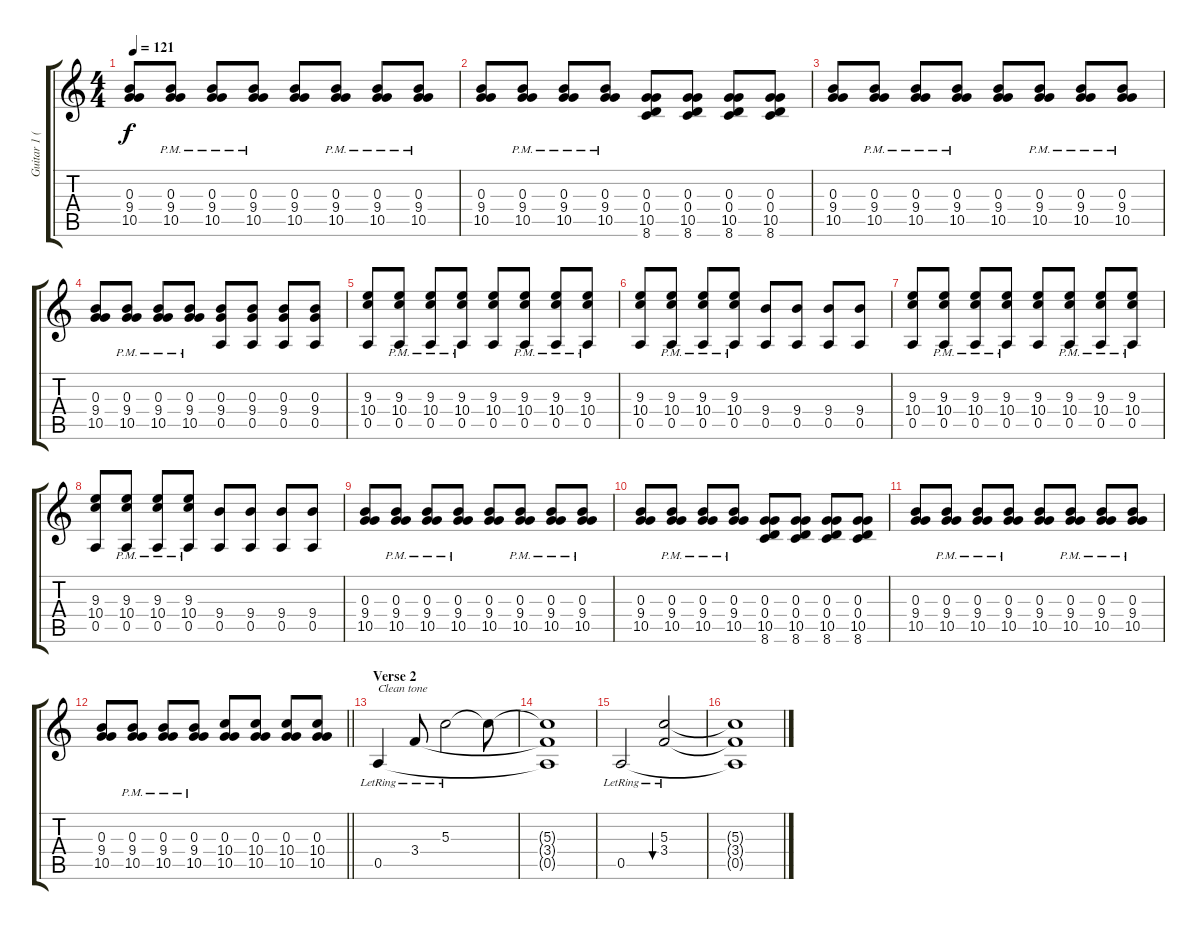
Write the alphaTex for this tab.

\track ("Guitar 1 (Clean)" "Guitar 1 (") {instrument electricguitarjazz}
\staff {score tabs}
\tuning (E4 B3 G3 D3 A2 E2) {hide}
\ts (4 4)
\tempo 121
\clef g2
\ks c
(0.3 9.4 10.5).8{dy f} (0.3{pm} 9.4{pm} 10.5{pm}).8 (0.3{pm} 9.4{pm} 10.5{pm}).8 (0.3{pm} 9.4{pm} 10.5{pm}).8 (0.3 9.4 10.5).8 (0.3{pm} 9.4{pm} 10.5{pm}).8 (0.3{pm} 9.4{pm} 10.5{pm}).8 (0.3{pm} 9.4{pm} 10.5{pm}).8 |
(0.3 9.4 10.5).8 (0.3{pm} 9.4{pm} 10.5{pm}).8 (0.3{pm} 9.4{pm} 10.5{pm}).8 (0.3{pm} 9.4{pm} 10.5{pm}).8 (0.3 0.4 10.5 8.6).8 (0.3 0.4 10.5 8.6).8 (0.3 0.4 10.5 8.6).8 (0.3 0.4 10.5 8.6).8 |
(0.3 9.4 10.5).8 (0.3{pm} 9.4{pm} 10.5{pm}).8 (0.3{pm} 9.4{pm} 10.5{pm}).8 (0.3{pm} 9.4{pm} 10.5{pm}).8 (0.3 9.4 10.5).8 (0.3{pm} 9.4{pm} 10.5{pm}).8 (0.3{pm} 9.4{pm} 10.5{pm}).8 (0.3{pm} 9.4{pm} 10.5{pm}).8 |
(0.3 9.4 10.5).8 (0.3{pm} 9.4{pm} 10.5{pm}).8 (0.3{pm} 9.4{pm} 10.5{pm}).8 (0.3{pm} 9.4{pm} 10.5{pm}).8 (0.3 9.4 0.5).8 (0.3 9.4 0.5).8 (0.3 9.4 0.5).8 (0.3 9.4 0.5).8 |
(9.3 10.4 0.5).8 (9.3{pm} 10.4{pm} 0.5{pm}).8 (9.3{pm} 10.4{pm} 0.5{pm}).8 (9.3{pm} 10.4{pm} 0.5{pm}).8 (9.3 10.4 0.5).8 (9.3{pm} 10.4{pm} 0.5{pm}).8 (9.3{pm} 10.4{pm} 0.5{pm}).8 (9.3{pm} 10.4{pm} 0.5{pm}).8 |
(9.3 10.4 0.5).8 (9.3{pm} 10.4{pm} 0.5{pm}).8 (9.3{pm} 10.4{pm} 0.5{pm}).8 (9.3{pm} 10.4{pm} 0.5{pm}).8 (9.4 0.5).8 (9.4 0.5).8 (9.4 0.5).8 (9.4 0.5).8 |
(9.3 10.4 0.5).8 (9.3{pm} 10.4{pm} 0.5{pm}).8 (9.3{pm} 10.4{pm} 0.5{pm}).8 (9.3{pm} 10.4{pm} 0.5{pm}).8 (9.3 10.4 0.5).8 (9.3{pm} 10.4{pm} 0.5{pm}).8 (9.3{pm} 10.4{pm} 0.5{pm}).8 (9.3{pm} 10.4{pm} 0.5{pm}).8 |
(9.3 10.4 0.5).8 (9.3{pm} 10.4{pm} 0.5{pm}).8 (9.3{pm} 10.4{pm} 0.5{pm}).8 (9.3{pm} 10.4{pm} 0.5{pm}).8 (9.4 0.5).8 (9.4 0.5).8 (9.4 0.5).8 (9.4 0.5).8 |
(0.3 9.4 10.5).8 (0.3{pm} 9.4{pm} 10.5{pm}).8 (0.3{pm} 9.4{pm} 10.5{pm}).8 (0.3{pm} 9.4{pm} 10.5{pm}).8 (0.3 9.4 10.5).8 (0.3{pm} 9.4{pm} 10.5{pm}).8 (0.3{pm} 9.4{pm} 10.5{pm}).8 (0.3{pm} 9.4{pm} 10.5{pm}).8 |
(0.3 9.4 10.5).8 (0.3{pm} 9.4{pm} 10.5{pm}).8 (0.3{pm} 9.4{pm} 10.5{pm}).8 (0.3{pm} 9.4{pm} 10.5{pm}).8 (0.3 0.4 10.5 8.6).8 (0.3 0.4 10.5 8.6).8 (0.3 0.4 10.5 8.6).8 (0.3 0.4 10.5 8.6).8 |
(0.3 9.4 10.5).8 (0.3{pm} 9.4{pm} 10.5{pm}).8 (0.3{pm} 9.4{pm} 10.5{pm}).8 (0.3{pm} 9.4{pm} 10.5{pm}).8 (0.3 9.4 10.5).8 (0.3{pm} 9.4{pm} 10.5{pm}).8 (0.3{pm} 9.4{pm} 10.5{pm}).8 (0.3{pm} 9.4{pm} 10.5{pm}).8 |
\barLineRight lightlight
(0.3 9.4 10.5).8 (0.3{pm} 9.4{pm} 10.5{pm}).8 (0.3{pm} 9.4{pm} 10.5{pm}).8 (0.3{pm} 9.4{pm} 10.5{pm}).8 (0.3 10.4 10.5).8 (0.3 10.4 10.5).8 (0.3 10.4 10.5).8 (0.3 10.4 10.5).8 |
\section ("" "Verse 2")
0.5{lr}.4{txt "Clean tone" instrument electricguitarjazz} 3.4{lr}.8 5.3{lr}.2 5.3{t}.8 |
(5.3{t} 3.4{t} 0.5{t}).1 |
0.5{lr}.2 (5.3{lr} 3.4).2{bu 60} |
(5.3{t} 3.4{t} 0.5{t}).1
